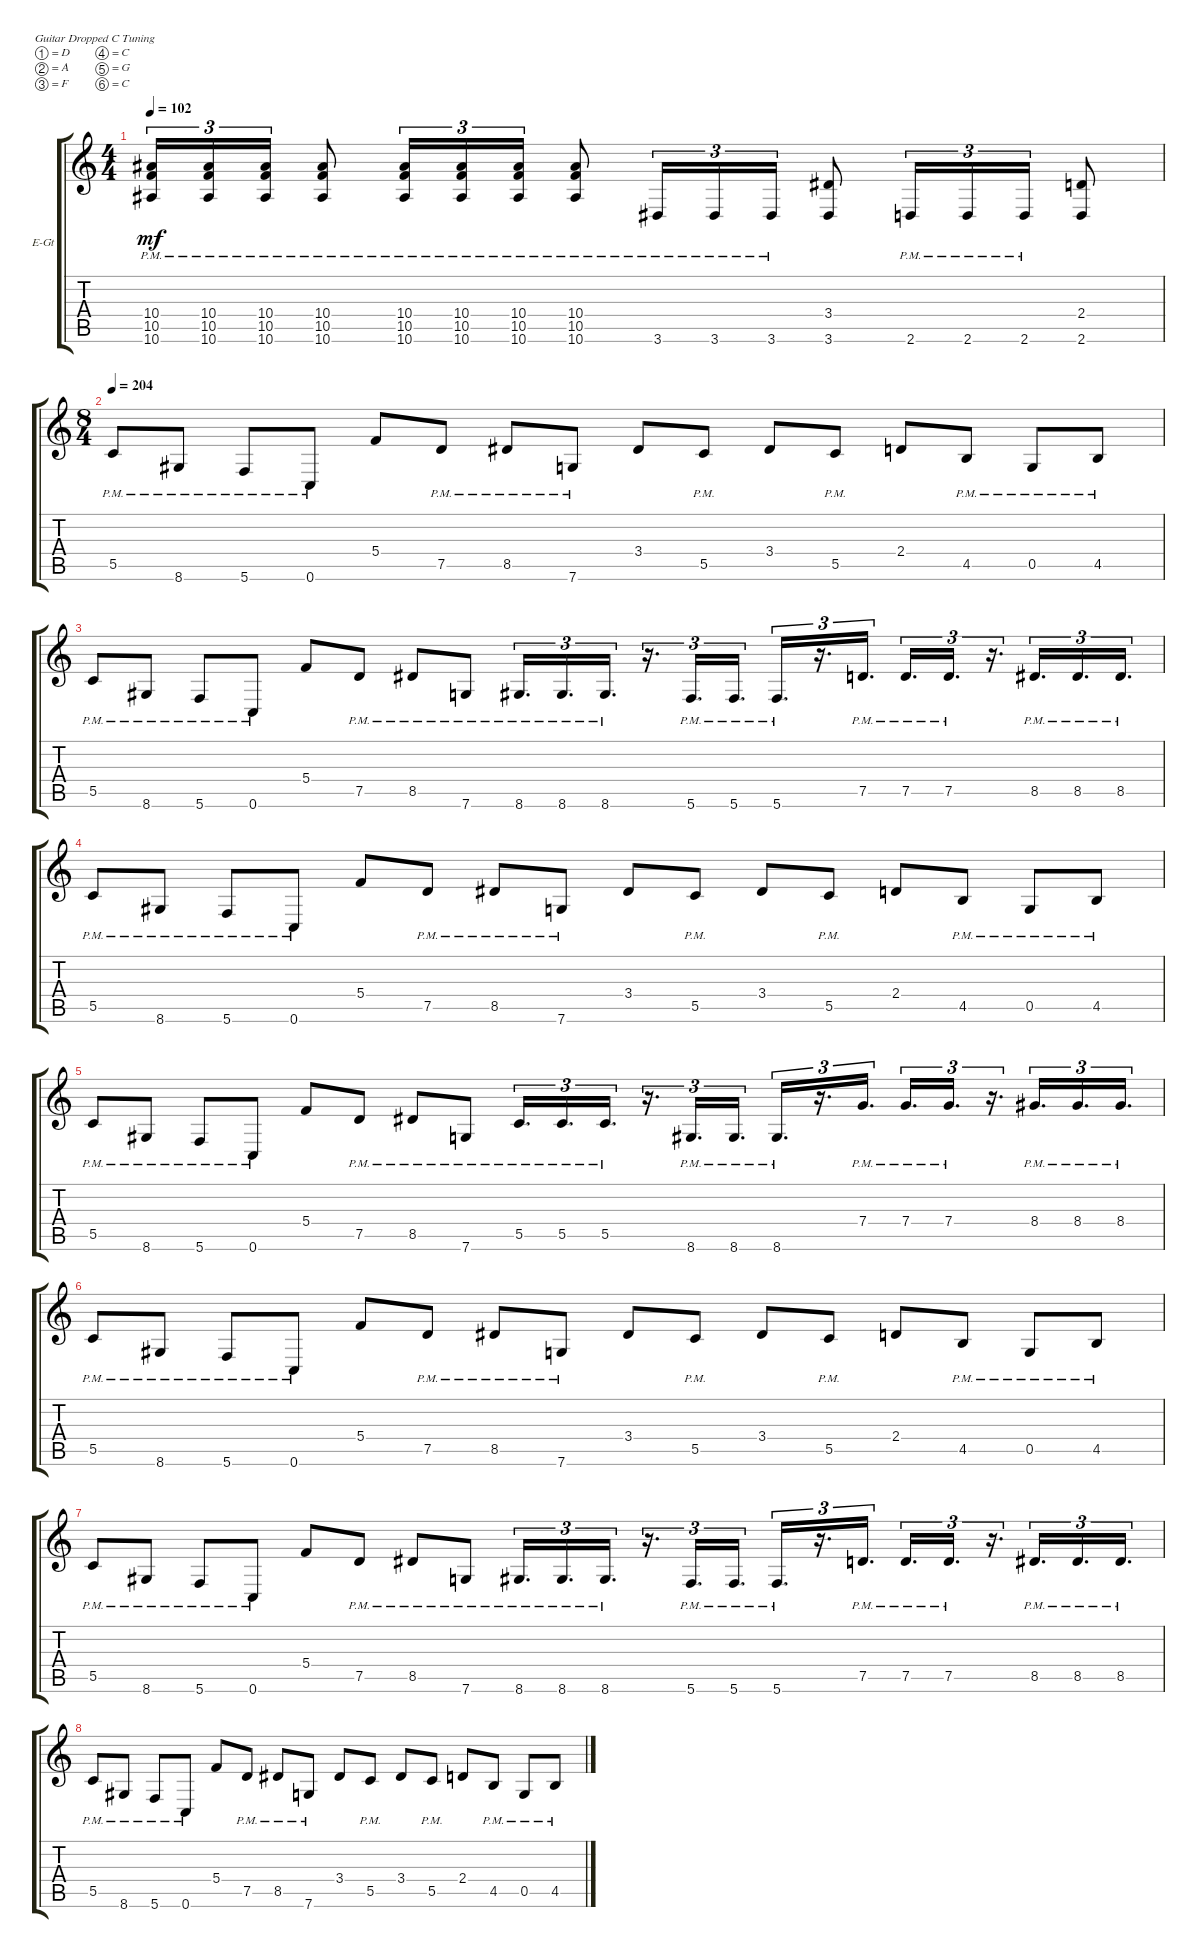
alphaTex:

\defaultSystemsLayout 4
\bracketExtendMode groupsimilarinstruments
\firstSystemTrackNameOrientation horizontal
\otherSystemsTrackNameOrientation horizontal
\track ("Rhythm Guitar" "E-Gt") {instrument distortionguitar}
\staff {score tabs}
\tuning (D4 A3 F3 C3 G2 C2)
\ts (4 4)
\tempo 102
\clef g2
\ks c
(10.5{pm} 10.6{pm} 10.4{pm}).16{tu (3 2) dy mf} (10.5{pm} 10.6{pm} 10.4{pm}).16{tu (3 2)} (10.5{pm} 10.6{pm} 10.4{pm}).16{tu (3 2)} (10.5{pm} 10.6{pm} 10.4{pm}).8 (10.5{pm} 10.6{pm} 10.4{pm}).16{tu (3 2)} (10.5{pm} 10.6{pm} 10.4{pm}).16{tu (3 2)} (10.5{pm} 10.6{pm} 10.4{pm}).16{tu (3 2)} (10.5{pm} 10.6{pm} 10.4{pm}).8 3.6{pm}.16{tu (3 2)} 3.6{pm}.16{tu (3 2)} 3.6{pm}.16{tu (3 2)} (3.6 3.4).8 2.6{pm}.16{tu (3 2)} 2.6{pm}.16{tu (3 2)} 2.6{pm}.16{tu (3 2)} (2.6 2.4).8 |
\ts (8 4)
\tempo 204
5.5{pm}.8 8.6{pm}.8 5.6{pm}.8 0.6{pm}.8 5.4.8 7.5{pm}.8 8.5{pm}.8 7.6{pm}.8 3.4.8 5.5{pm}.8 3.4.8 5.5{pm}.8 2.4.8 4.5{pm}.8 0.5{pm}.8 4.5{pm}.8 |
5.5{pm}.8 8.6{pm}.8 5.6{pm}.8 0.6{pm}.8 5.4.8 7.5{pm}.8 8.5{pm}.8 7.6{pm}.8 8.6{pm}.16{d tu (3 2)} 8.6{pm}.16{d tu (3 2)} 8.6{pm}.16{d tu (3 2)} r.16{d tu (3 2)} 5.6{pm}.16{d tu (3 2)} 5.6{pm}.16{d tu (3 2)} 5.6{pm}.16{d tu (3 2)} r.16{d tu (3 2)} 7.5{pm}.16{d tu (3 2)} 7.5{pm}.16{d tu (3 2)} 7.5{pm}.16{d tu (3 2)} r.16{d tu (3 2)} 8.5{pm}.16{d tu (3 2)} 8.5{pm}.16{d tu (3 2)} 8.5{pm}.16{d tu (3 2)} |
5.5{pm}.8 8.6{pm}.8 5.6{pm}.8 0.6{pm}.8 5.4.8 7.5{pm}.8 8.5{pm}.8 7.6{pm}.8 3.4.8 5.5{pm}.8 3.4.8 5.5{pm}.8 2.4.8 4.5{pm}.8 0.5{pm}.8 4.5{pm}.8 |
5.5{pm}.8 8.6{pm}.8 5.6{pm}.8 0.6{pm}.8 5.4.8 7.5{pm}.8 8.5{pm}.8 7.6{pm}.8 5.5{pm}.16{d tu (3 2)} 5.5{pm}.16{d tu (3 2)} 5.5{pm}.16{d tu (3 2)} r.16{d tu (3 2)} 8.6{pm}.16{d tu (3 2)} 8.6{pm}.16{d tu (3 2)} 8.6{pm}.16{d tu (3 2)} r.16{d tu (3 2)} 7.4{pm}.16{d tu (3 2)} 7.4{pm}.16{d tu (3 2)} 7.4{pm}.16{d tu (3 2)} r.16{d tu (3 2)} 8.4{pm}.16{d tu (3 2)} 8.4{pm}.16{d tu (3 2)} 8.4{pm}.16{d tu (3 2)} |
5.5{pm}.8 8.6{pm}.8 5.6{pm}.8 0.6{pm}.8 5.4.8 7.5{pm}.8 8.5{pm}.8 7.6{pm}.8 3.4.8 5.5{pm}.8 3.4.8 5.5{pm}.8 2.4.8 4.5{pm}.8 0.5{pm}.8 4.5{pm}.8 |
5.5{pm}.8 8.6{pm}.8 5.6{pm}.8 0.6{pm}.8 5.4.8 7.5{pm}.8 8.5{pm}.8 7.6{pm}.8 8.6{pm}.16{d tu (3 2)} 8.6{pm}.16{d tu (3 2)} 8.6{pm}.16{d tu (3 2)} r.16{d tu (3 2)} 5.6{pm}.16{d tu (3 2)} 5.6{pm}.16{d tu (3 2)} 5.6{pm}.16{d tu (3 2)} r.16{d tu (3 2)} 7.5{pm}.16{d tu (3 2)} 7.5{pm}.16{d tu (3 2)} 7.5{pm}.16{d tu (3 2)} r.16{d tu (3 2)} 8.5{pm}.16{d tu (3 2)} 8.5{pm}.16{d tu (3 2)} 8.5{pm}.16{d tu (3 2)} |
5.5{pm}.8 8.6{pm}.8 5.6{pm}.8 0.6{pm}.8 5.4.8 7.5{pm}.8 8.5{pm}.8 7.6{pm}.8 3.4.8 5.5{pm}.8 3.4.8 5.5{pm}.8 2.4.8 4.5{pm}.8 0.5{pm}.8 4.5{pm}.8
